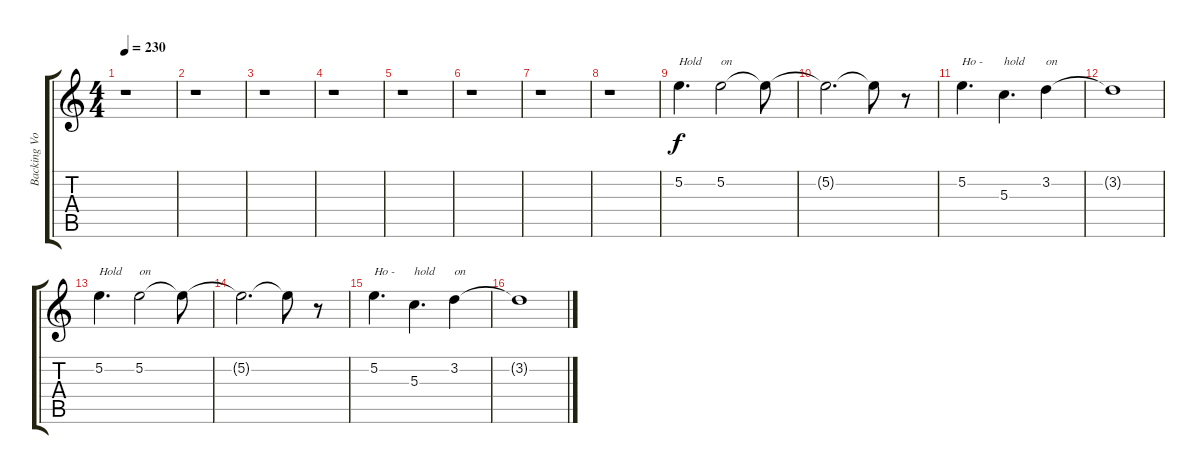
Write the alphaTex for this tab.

\track ("Backing Vocals" "Backing Vo") {instrument electricguitarjazz}
\staff {score tabs}
\tuning (E4 B3 G3 D3 A2 E2) {hide}
\ts (4 4)
\tempo 230
\clef g2
\ks c
r.1{dy f} |
r.1 |
r.1 |
r.1 |
r.1 |
r.1 |
r.1 |
r.1 |
5.2.4{d txt "Hold"} 5.2.2{txt "on"} 5.2{t}.8 |
5.2{t}.2{d} 5.2{t}.8 r.8 |
5.2.4{d txt "Ho - "} 5.3.4{d txt "hold"} 3.2.4{txt "on"} |
3.2{t}.1 |
5.2.4{d txt "Hold"} 5.2.2{txt "on"} 5.2{t}.8 |
5.2{t}.2{d} 5.2{t}.8 r.8 |
5.2.4{d txt "Ho - "} 5.3.4{d txt "hold"} 3.2.4{txt "on"} |
3.2{t}.1
